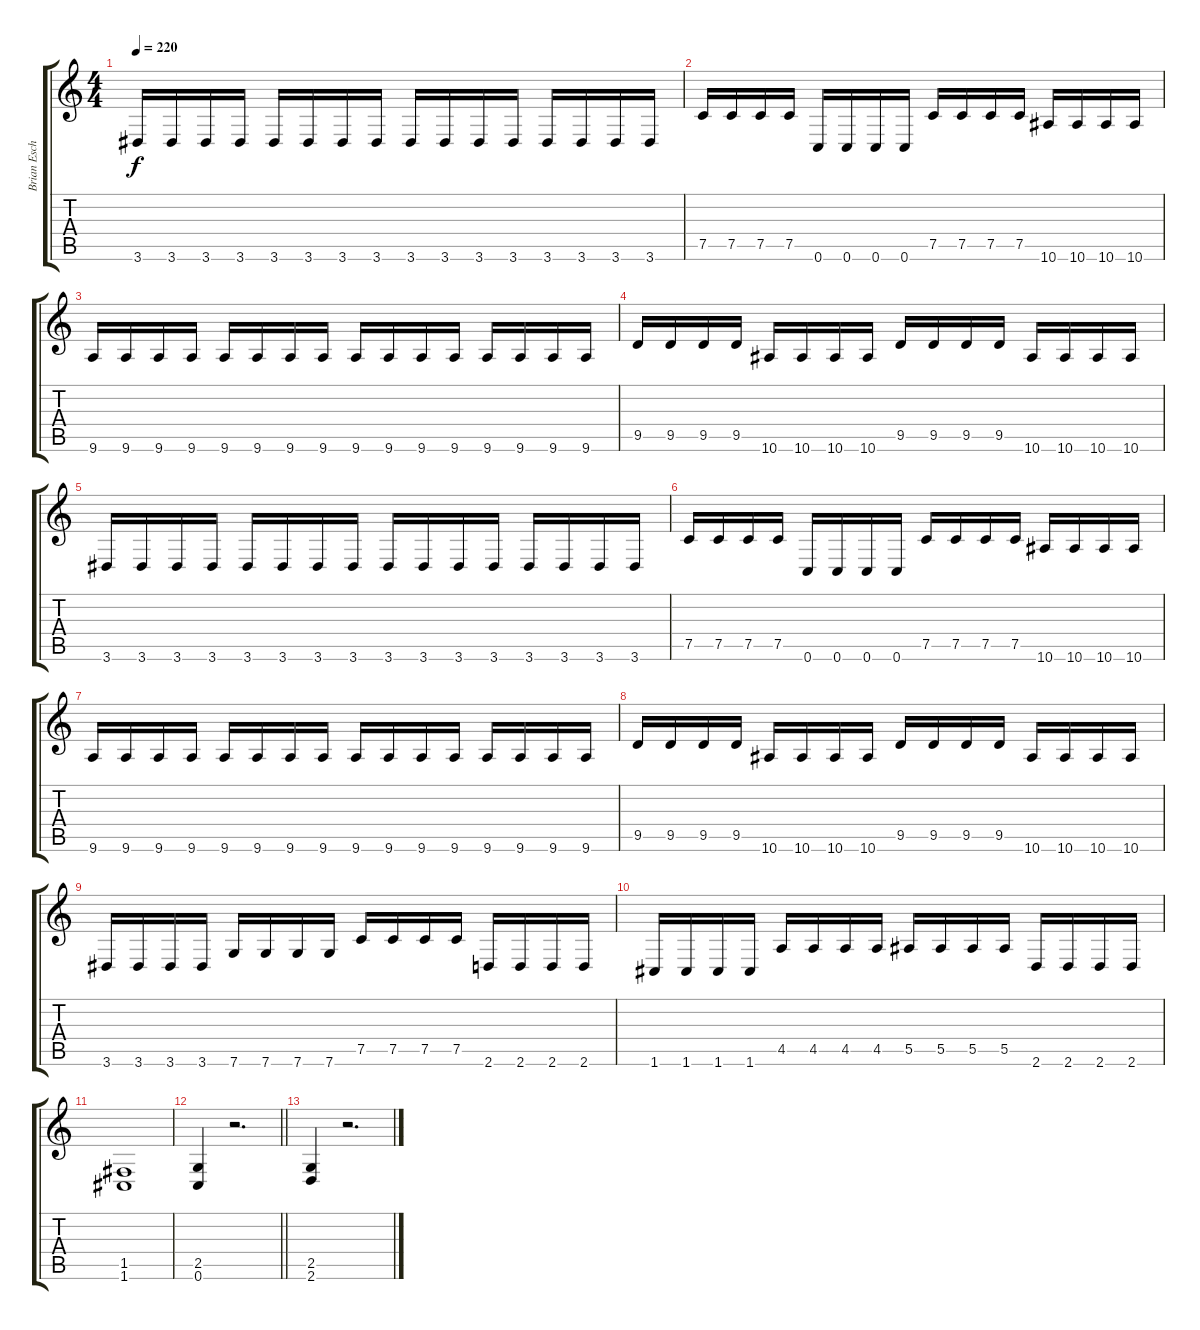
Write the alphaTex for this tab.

\track ("Brian Eschbach" "Brian Esch") {instrument distortionguitar}
\staff {score tabs}
\tuning (C4 G3 Eb3 Bb2 F2 C2) {hide}
\ts (4 4)
\tempo 220
\clef g2
\ks c
3.6.16{dy f} 3.6.16 3.6.16 3.6.16 3.6.16 3.6.16 3.6.16 3.6.16 3.6.16 3.6.16 3.6.16 3.6.16 3.6.16 3.6.16 3.6.16 3.6.16 |
7.5.16 7.5.16 7.5.16 7.5.16 0.6.16 0.6.16 0.6.16 0.6.16 7.5.16 7.5.16 7.5.16 7.5.16 10.6.16 10.6.16 10.6.16 10.6.16 |
9.6.16 9.6.16 9.6.16 9.6.16 9.6.16 9.6.16 9.6.16 9.6.16 9.6.16 9.6.16 9.6.16 9.6.16 9.6.16 9.6.16 9.6.16 9.6.16 |
9.5.16 9.5.16 9.5.16 9.5.16 10.6.16 10.6.16 10.6.16 10.6.16 9.5.16 9.5.16 9.5.16 9.5.16 10.6.16 10.6.16 10.6.16 10.6.16 |
3.6.16 3.6.16 3.6.16 3.6.16 3.6.16 3.6.16 3.6.16 3.6.16 3.6.16 3.6.16 3.6.16 3.6.16 3.6.16 3.6.16 3.6.16 3.6.16 |
7.5.16 7.5.16 7.5.16 7.5.16 0.6.16 0.6.16 0.6.16 0.6.16 7.5.16 7.5.16 7.5.16 7.5.16 10.6.16 10.6.16 10.6.16 10.6.16 |
9.6.16 9.6.16 9.6.16 9.6.16 9.6.16 9.6.16 9.6.16 9.6.16 9.6.16 9.6.16 9.6.16 9.6.16 9.6.16 9.6.16 9.6.16 9.6.16 |
9.5.16 9.5.16 9.5.16 9.5.16 10.6.16 10.6.16 10.6.16 10.6.16 9.5.16 9.5.16 9.5.16 9.5.16 10.6.16 10.6.16 10.6.16 10.6.16 |
3.6.16 3.6.16 3.6.16 3.6.16 7.6.16 7.6.16 7.6.16 7.6.16 7.5.16 7.5.16 7.5.16 7.5.16 2.6.16 2.6.16 2.6.16 2.6.16 |
1.6.16 1.6.16 1.6.16 1.6.16 4.5.16 4.5.16 4.5.16 4.5.16 5.5.16 5.5.16 5.5.16 5.5.16 2.6.16 2.6.16 2.6.16 2.6.16 |
(1.5 1.6).1 |
\barLineRight lightlight
(2.5 0.6).4 r.2{d} |
(2.5 2.6).4 r.2{d}
